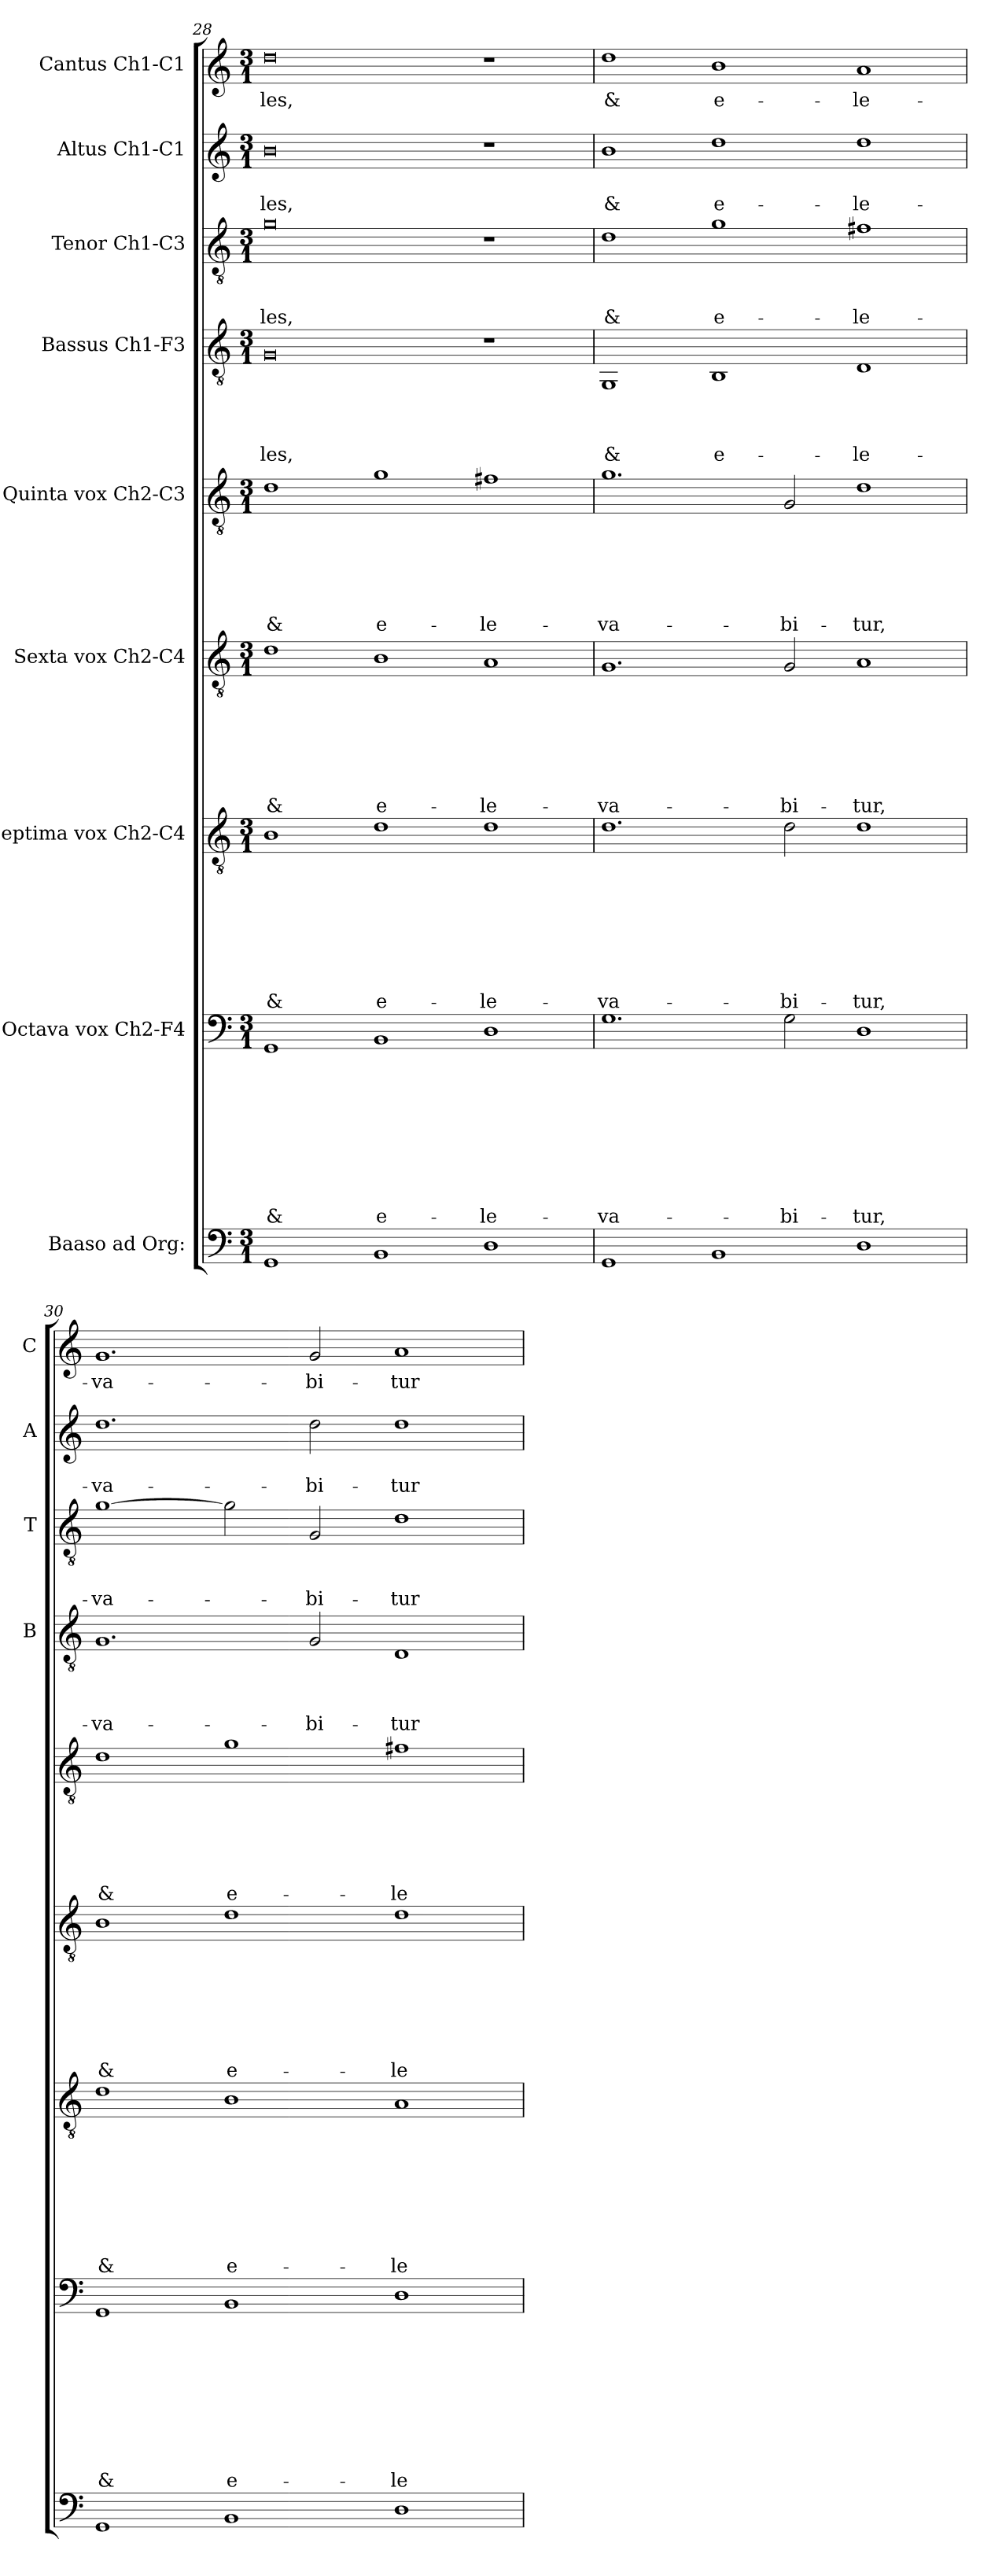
**kern	**kern	**text	**text	**text	**text	**text	**text	**text	**text	**text	**kern	**text	**text	**text	**text	**text	**text	**text	**text	**kern	**text	**text	**text	**text	**text	**text	**text	**kern	**text	**text	**text	**text	**text	**text	**kern	**text	**text	**text	**text	**kern	**text	**text	**text	**kern	**text	**text	**kern	**text
*part9	*part8	*part8	*part8	*part8	*part8	*part8	*part8	*part8	*part8	*part8	*part7	*part7	*part7	*part7	*part7	*part7	*part7	*part7	*part7	*part6	*part6	*part6	*part6	*part6	*part6	*part6	*part6	*part5	*part5	*part5	*part5	*part5	*part5	*part5	*part4	*part4	*part4	*part4	*part4	*part3	*part3	*part3	*part3	*part2	*part2	*part2	*part1	*part1
*staff9	*staff8	*staff8	*staff8	*staff8	*staff8	*staff8	*staff8	*staff8	*staff8	*staff8	*staff7	*staff7	*staff7	*staff7	*staff7	*staff7	*staff7	*staff7	*staff7	*staff6	*staff6	*staff6	*staff6	*staff6	*staff6	*staff6	*staff6	*staff5	*staff5	*staff5	*staff5	*staff5	*staff5	*staff5	*staff4	*staff4	*staff4	*staff4	*staff4	*staff3	*staff3	*staff3	*staff3	*staff2	*staff2	*staff2	*staff1	*staff1
*I"Baaso ad Org:	*I"Octava vox Ch2-F4	*	*	*	*	*	*	*	*	*	*I"Septima vox Ch2-C4	*	*	*	*	*	*	*	*	*I"Sexta vox Ch2-C4	*	*	*	*	*	*	*	*I"Quinta vox  Ch2-C3	*	*	*	*	*	*	*I"Bassus Ch1-F3	*	*	*	*	*I"Tenor Ch1-C3	*	*	*	*I"Altus Ch1-C1	*	*	*I"Cantus Ch1-C1	*
*	*	*	*	*	*	*	*	*	*	*	*	*	*	*	*	*	*	*	*	*	*	*	*	*	*	*	*	*	*	*	*	*	*	*	*I'B	*	*	*	*	*I'T	*	*	*	*I'A	*	*	*I'C	*
*clefF4	*clefF4	*	*	*	*	*	*	*	*	*	*clefGv2	*	*	*	*	*	*	*	*	*clefGv2	*	*	*	*	*	*	*	*clefGv2	*	*	*	*	*	*	*clefGv2	*	*	*	*	*clefGv2	*	*	*	*clefG2	*	*	*clefG2	*
*k[]	*k[]	*	*	*	*	*	*	*	*	*	*k[]	*	*	*	*	*	*	*	*	*k[]	*	*	*	*	*	*	*	*k[]	*	*	*	*	*	*	*k[]	*	*	*	*	*k[]	*	*	*	*k[]	*	*	*k[]	*
*C:	*C:	*	*	*	*	*	*	*	*	*	*C:	*	*	*	*	*	*	*	*	*C:	*	*	*	*	*	*	*	*C:	*	*	*	*	*	*	*C:	*	*	*	*	*C:	*	*	*	*C:	*	*	*C:	*
*M3/1	*M3/1	*	*	*	*	*	*	*	*	*	*M3/1	*	*	*	*	*	*	*	*	*M3/1	*	*	*	*	*	*	*	*M3/1	*	*	*	*	*	*	*M3/1	*	*	*	*	*M3/1	*	*	*	*M3/1	*	*	*M3/1	*
=28	=28	=28	=28	=28	=28	=28	=28	=28	=28	=28	=28	=28	=28	=28	=28	=28	=28	=28	=28	=28	=28	=28	=28	=28	=28	=28	=28	=28	=28	=28	=28	=28	=28	=28	=28	=28	=28	=28	=28	=28	=28	=28	=28	=28	=28	=28	=28	=28
!	!	!	!	!	!	!	!	!	!	!LO:LY:b	!	!	!	!	!	!	!	!	!LO:LY:b	!	!	!	!	!	!	!	!LO:LY:b	!	!	!	!	!	!	!LO:LY:b	!	!	!	!	!LO:LY:b	!	!	!	!LO:LY:b	!	!	!LO:LY:b	!	!LO:LY:b
1GG	1GG	.	.	.	.	.	.	.	.	&	1B	.	.	.	.	.	.	.	&	1d	.	.	.	.	.	.	&	1d	.	.	.	.	.	&	0G	.	.	.	-les,	0g	.	.	-les,	0b	.	-les,	0dd	-les,
!	!	!	!	!	!	!	!	!	!	!LO:LY:b	!	!	!	!	!	!	!	!	!LO:LY:b	!	!	!	!	!	!	!	!LO:LY:b	!	!	!	!	!	!	!LO:LY:b	!	!	!	!	!	!	!	!	!	!	!	!	!	!
1BB	1BB	.	.	.	.	.	.	.	.	e-	1d	.	.	.	.	.	.	.	e-	1B	.	.	.	.	.	.	e-	1g	.	.	.	.	.	e-	.	.	.	.	.	.	.	.	.	.	.	.	.	.
!	!	!	!	!	!	!	!	!	!	!LO:LY:b	!	!	!	!	!	!	!	!	!LO:LY:b	!	!	!	!	!	!	!	!LO:LY:b	!	!	!	!	!	!	!LO:LY:b	!	!	!	!	!	!	!	!	!	!	!	!	!	!
1D	1D	.	.	.	.	.	.	.	.	-le-	1d	.	.	.	.	.	.	.	-le-	1A	.	.	.	.	.	.	-le-	1f#X	.	.	.	.	.	-le-	1r	.	.	.	.	1r	.	.	.	1r	.	.	1r	.
=29	=29	=29	=29	=29	=29	=29	=29	=29	=29	=29	=29	=29	=29	=29	=29	=29	=29	=29	=29	=29	=29	=29	=29	=29	=29	=29	=29	=29	=29	=29	=29	=29	=29	=29	=29	=29	=29	=29	=29	=29	=29	=29	=29	=29	=29	=29	=29	=29
!	!	!	!	!	!	!	!	!	!	!LO:LY:b	!	!	!	!	!	!	!	!	!LO:LY:b	!	!	!	!	!	!	!	!LO:LY:b	!	!	!	!	!	!	!LO:LY:b	!	!	!	!	!LO:LY:b	!	!	!	!LO:LY:b	!	!	!LO:LY:b	!	!LO:LY:b
1GG	1.G	.	.	.	.	.	.	.	.	-va-	1.d	.	.	.	.	.	.	.	-va-	1.G	.	.	.	.	.	.	-va-	1.g	.	.	.	.	.	-va-	1GG	.	.	.	&	1d	.	.	&	1b	.	&	1dd	&
!	!	!	!	!	!	!	!	!	!	!	!	!	!	!	!	!	!	!	!	!	!	!	!	!	!	!	!	!	!	!	!	!	!	!	!	!	!	!	!LO:LY:b	!	!	!	!LO:LY:b	!	!	!LO:LY:b	!	!LO:LY:b
1BB	.	.	.	.	.	.	.	.	.	.	.	.	.	.	.	.	.	.	.	.	.	.	.	.	.	.	.	.	.	.	.	.	.	.	1BB	.	.	.	e-	1g	.	.	e-	1dd	.	e-	1b	e-
!	!	!	!	!	!	!	!	!	!	!LO:LY:b	!	!	!	!	!	!	!	!	!LO:LY:b	!	!	!	!	!	!	!	!LO:LY:b	!	!	!	!	!	!	!LO:LY:b	!	!	!	!	!	!	!	!	!	!	!	!	!	!
.	2G\	.	.	.	.	.	.	.	.	-bi-	2d\	.	.	.	.	.	.	.	-bi-	2G/	.	.	.	.	.	.	-bi-	2G/	.	.	.	.	.	-bi-	.	.	.	.	.	.	.	.	.	.	.	.	.	.
!	!	!	!	!	!	!	!	!	!	!LO:LY:b	!	!	!	!	!	!	!	!	!LO:LY:b	!	!	!	!	!	!	!	!LO:LY:b	!	!	!	!	!	!	!LO:LY:b	!	!	!	!	!LO:LY:b	!	!	!	!LO:LY:b	!	!	!LO:LY:b	!	!LO:LY:b
1D	1D	.	.	.	.	.	.	.	.	-tur,	1d	.	.	.	.	.	.	.	-tur,	1A	.	.	.	.	.	.	-tur,	1d	.	.	.	.	.	-tur,	1D	.	.	.	-le-	1f#X	.	.	-le-	1dd	.	-le-	1a	-le-
!!LO:PB:g=z
=30	=30	=30	=30	=30	=30	=30	=30	=30	=30	=30	=30	=30	=30	=30	=30	=30	=30	=30	=30	=30	=30	=30	=30	=30	=30	=30	=30	=30	=30	=30	=30	=30	=30	=30	=30	=30	=30	=30	=30	=30	=30	=30	=30	=30	=30	=30	=30	=30
!	!	!	!	!	!	!	!	!	!	!LO:LY:b	!	!	!	!	!	!	!	!	!LO:LY:b	!	!	!	!	!	!	!	!LO:LY:b	!	!	!	!	!	!	!LO:LY:b	!	!	!	!	!LO:LY:b	!	!	!	!LO:LY:b	!	!	!LO:LY:b	!	!LO:LY:b
1GG	1GG	.	.	.	.	.	.	.	.	&	1d	.	.	.	.	.	.	.	&	1B	.	.	.	.	.	.	&	1d	.	.	.	.	.	&	1.G	.	.	.	-va-	[1g	.	.	-va-	1.dd	.	-va-	1.g	-va-
!	!	!	!	!	!	!	!	!	!	!LO:LY:b	!	!	!	!	!	!	!	!	!LO:LY:b	!	!	!	!	!	!	!	!LO:LY:b	!	!	!	!	!	!	!LO:LY:b	!	!	!	!	!	!	!	!	!	!	!	!	!	!
1BB	1BB	.	.	.	.	.	.	.	.	e-	1B	.	.	.	.	.	.	.	e-	1d	.	.	.	.	.	.	e-	1g	.	.	.	.	.	e-	.	.	.	.	.	2g\]	.	.	.	.	.	.	.	.
!	!	!	!	!	!	!	!	!	!	!	!	!	!	!	!	!	!	!	!	!	!	!	!	!	!	!	!	!	!	!	!	!	!	!	!	!	!	!	!LO:LY:b	!	!	!	!LO:LY:b	!	!	!LO:LY:b	!	!LO:LY:b
.	.	.	.	.	.	.	.	.	.	.	.	.	.	.	.	.	.	.	.	.	.	.	.	.	.	.	.	.	.	.	.	.	.	.	2G/	.	.	.	-bi-	2G/	.	.	-bi-	2dd\	.	-bi-	2g/	-bi-
!	!	!	!	!	!	!	!	!	!	!LO:LY:b	!	!	!	!	!	!	!	!	!LO:LY:b	!	!	!	!	!	!	!	!LO:LY:b	!	!	!	!	!	!	!LO:LY:b	!	!	!	!	!LO:LY:b	!	!	!	!LO:LY:b	!	!	!LO:LY:b	!	!LO:LY:b
1D	1D	.	.	.	.	.	.	.	.	-le-	1A	.	.	.	.	.	.	.	-le-	1d	.	.	.	.	.	.	-le-	1f#X	.	.	.	.	.	-le-	1D	.	.	.	-tur	1d	.	.	-tur	1dd	.	-tur	1a	-tur
=	=	=	=	=	=	=	=	=	=	=	=	=	=	=	=	=	=	=	=	=	=	=	=	=	=	=	=	=	=	=	=	=	=	=	=	=	=	=	=	=	=	=	=	=	=	=	=	=
*-	*-	*-	*-	*-	*-	*-	*-	*-	*-	*-	*-	*-	*-	*-	*-	*-	*-	*-	*-	*-	*-	*-	*-	*-	*-	*-	*-	*-	*-	*-	*-	*-	*-	*-	*-	*-	*-	*-	*-	*-	*-	*-	*-	*-	*-	*-	*-	*-
